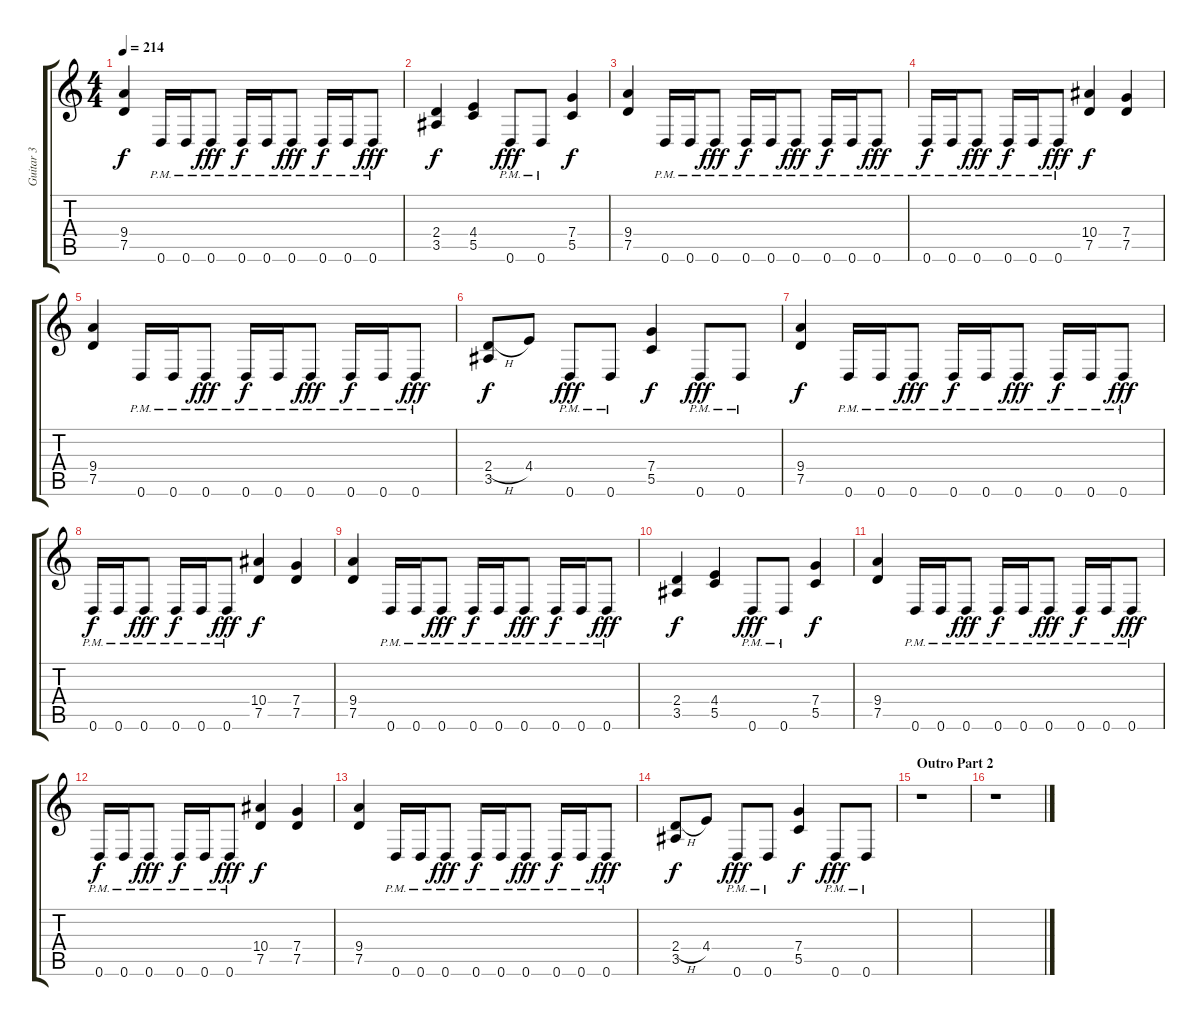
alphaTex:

\track ("Guitar 3" "Guitar 3") {instrument distortionguitar}
\staff {score tabs}
\tuning (D4 A3 F3 C3 G2 D2) {hide}
\ts (4 4)
\tempo 214
\clef g2
\ks c
(9.4 7.5).4{dy f} 0.6{pm}.16 0.6{pm}.16 0.6{pm}.8{dy fff} 0.6{pm}.16{dy f} 0.6{pm}.16 0.6{pm}.8{dy fff} 0.6{pm}.16{dy f} 0.6{pm}.16 0.6{pm}.8{dy fff} |
(2.4 3.5).4{dy f} (4.4 5.5).4 0.6{pm}.8{dy fff} 0.6{pm}.8 (7.4 5.5).4{dy f} |
(9.4 7.5).4 0.6{pm}.16 0.6{pm}.16 0.6{pm}.8{dy fff} 0.6{pm}.16{dy f} 0.6{pm}.16 0.6{pm}.8{dy fff} 0.6{pm}.16{dy f} 0.6{pm}.16 0.6{pm}.8{dy fff} |
0.6{pm}.16{dy f} 0.6{pm}.16 0.6{pm}.8{dy fff} 0.6{pm}.16{dy f} 0.6{pm}.16 0.6{pm}.8{dy fff} (10.4 7.5).4{dy f} (7.4 7.5).4 |
(9.4 7.5).4 0.6{pm}.16 0.6{pm}.16 0.6{pm}.8{dy fff} 0.6{pm}.16{dy f} 0.6{pm}.16 0.6{pm}.8{dy fff} 0.6{pm}.16{dy f} 0.6{pm}.16 0.6{pm}.8{dy fff} |
(2.4{h} 3.5).8{dy f} 4.4.8 0.6{pm}.8{dy fff} 0.6{pm}.8 (7.4 5.5).4{dy f} 0.6{pm}.8{dy fff} 0.6{pm}.8 |
(9.4 7.5).4{dy f} 0.6{pm}.16 0.6{pm}.16 0.6{pm}.8{dy fff} 0.6{pm}.16{dy f} 0.6{pm}.16 0.6{pm}.8{dy fff} 0.6{pm}.16{dy f} 0.6{pm}.16 0.6{pm}.8{dy fff} |
0.6{pm}.16{dy f} 0.6{pm}.16 0.6{pm}.8{dy fff} 0.6{pm}.16{dy f} 0.6{pm}.16 0.6{pm}.8{dy fff} (10.4 7.5).4{dy f} (7.4 7.5).4 |
(9.4 7.5).4 0.6{pm}.16 0.6{pm}.16 0.6{pm}.8{dy fff} 0.6{pm}.16{dy f} 0.6{pm}.16 0.6{pm}.8{dy fff} 0.6{pm}.16{dy f} 0.6{pm}.16 0.6{pm}.8{dy fff} |
(2.4 3.5).4{dy f} (4.4 5.5).4 0.6{pm}.8{dy fff} 0.6{pm}.8 (7.4 5.5).4{dy f} |
(9.4 7.5).4 0.6{pm}.16 0.6{pm}.16 0.6{pm}.8{dy fff} 0.6{pm}.16{dy f} 0.6{pm}.16 0.6{pm}.8{dy fff} 0.6{pm}.16{dy f} 0.6{pm}.16 0.6{pm}.8{dy fff} |
0.6{pm}.16{dy f} 0.6{pm}.16 0.6{pm}.8{dy fff} 0.6{pm}.16{dy f} 0.6{pm}.16 0.6{pm}.8{dy fff} (10.4 7.5).4{dy f} (7.4 7.5).4 |
(9.4 7.5).4 0.6{pm}.16 0.6{pm}.16 0.6{pm}.8{dy fff} 0.6{pm}.16{dy f} 0.6{pm}.16 0.6{pm}.8{dy fff} 0.6{pm}.16{dy f} 0.6{pm}.16 0.6{pm}.8{dy fff} |
(2.4{h} 3.5).8{dy f} 4.4.8 0.6{pm}.8{dy fff} 0.6{pm}.8 (7.4 5.5).4{dy f} 0.6{pm}.8{dy fff} 0.6{pm}.8 |
\section ("" "Outro Part 2")
r.1 |
r.1
